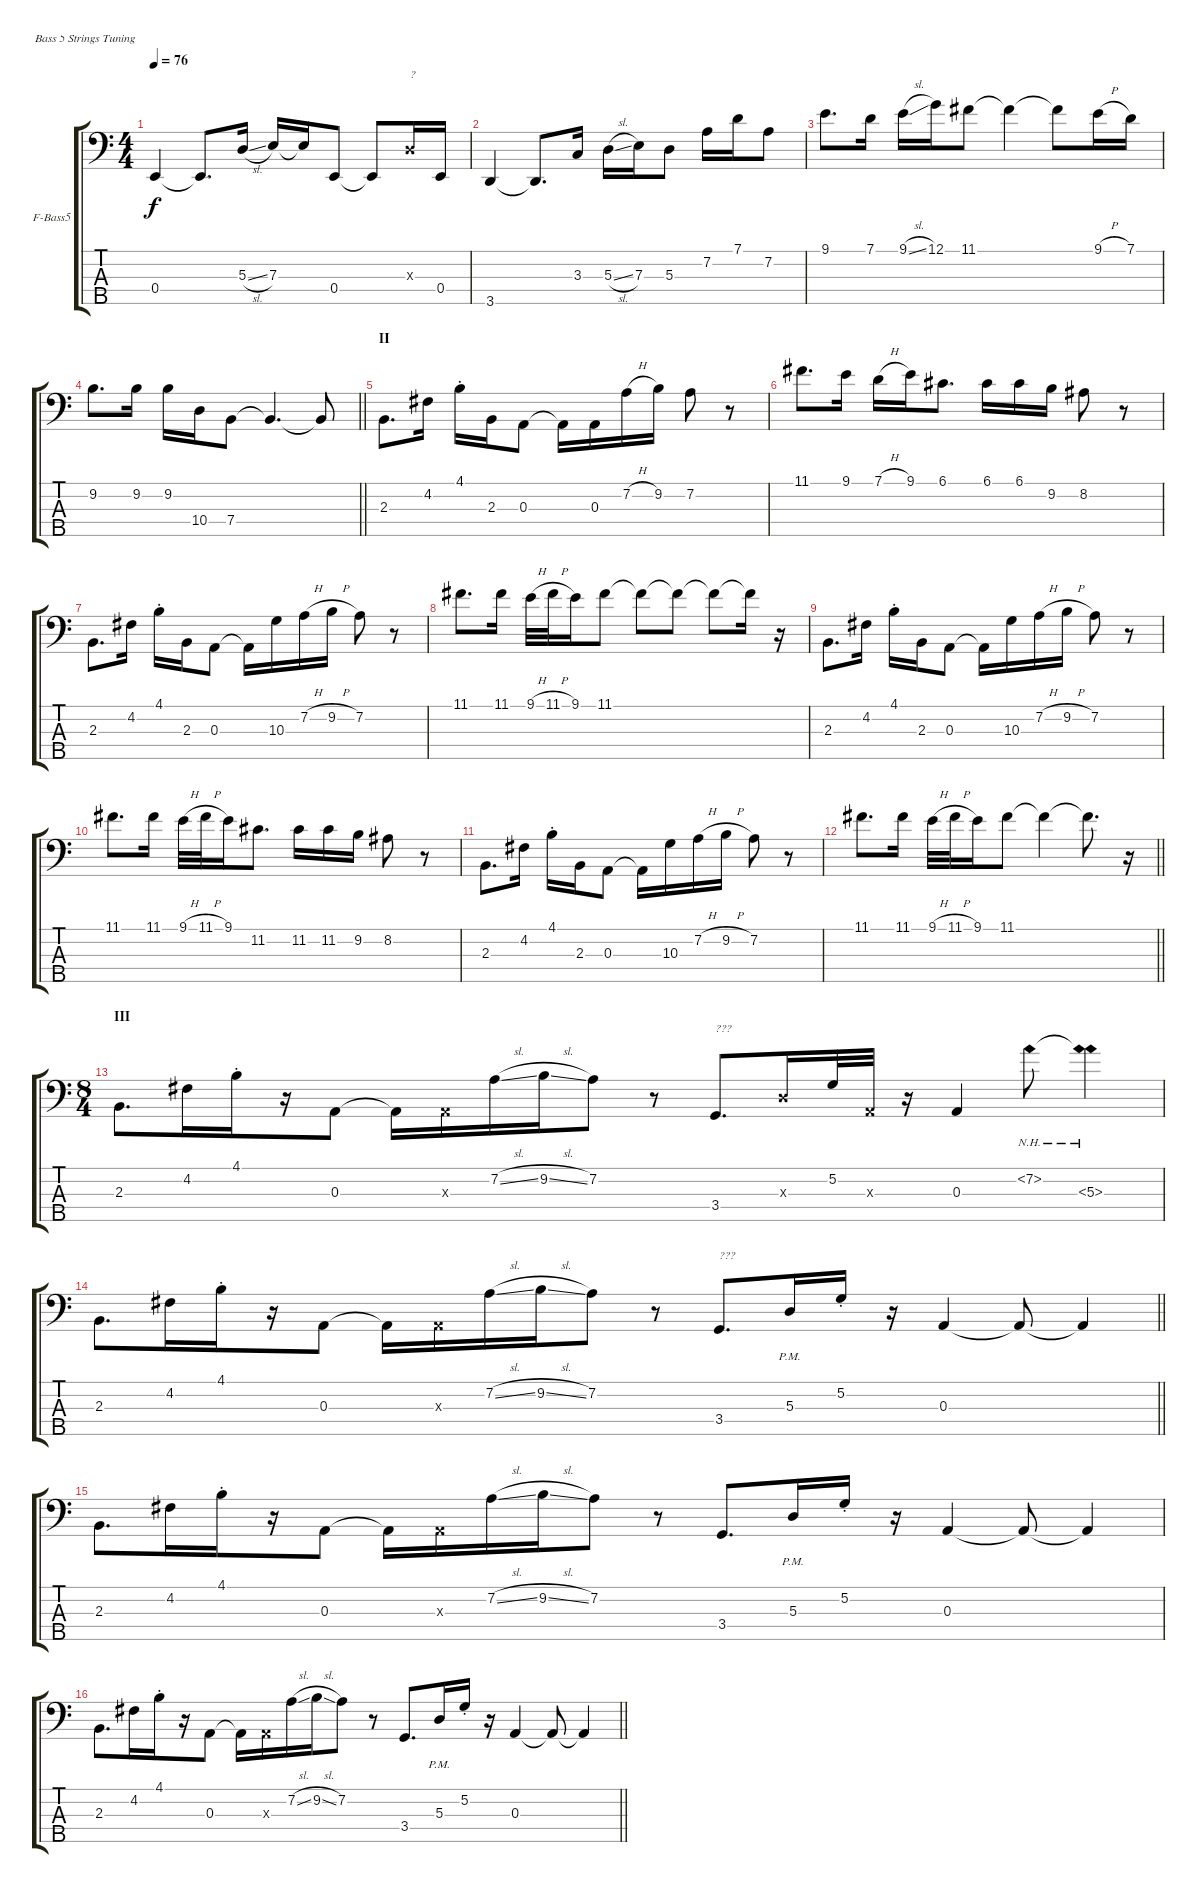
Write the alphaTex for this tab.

\bracketExtendMode groupsimilarinstruments
\firstSystemTrackNameOrientation horizontal
\otherSystemsTrackNameOrientation horizontal
\track ("Johan DeFarfalla - Bass" "F-Bass5") {instrument fretlessbass}
\staff {score tabs}
\tuning (G2 D2 A1 E1 B0)
\ts (4 4)
\tempo 76
\clef f4
\ks c
0.4.4{dy f} 0.4{t}.8{d} 5.3{sl}.16 7.3.16 7.3{t}.16 0.4.8 0.4{t}.8 5.3{x}.16{txt "?"} 0.4.16 |
3.5.4 3.5{t}.8{d} 3.3.16 5.3{sl}.16 7.3.16 5.3.8 7.2.16 7.1.16 7.2.8 |
9.1.8{d} 7.1.16 9.1{sl}.16 12.1.16 11.1.8 11.1{t}.4 11.1{t}.8 9.1{h}.16 7.1.16 |
\barLineRight lightlight
9.2.8{d} 9.2.16 9.2.16 10.4.16 7.4.8 7.4{t}.4{d} 7.4{t}.8 |
\section ("" "II")
2.3.8{d} 4.2.16 4.1{st}.16 2.3.16 0.3.8 0.3{t}.16 0.3.16 7.2{h}.16 9.2.16 7.2.8 r.8 |
11.1.8{d} 9.1.16 7.1{h}.16 9.1.16 6.1.8{d} 6.1.16 6.1.16 9.2.16 8.2.8 r.8 |
2.3.8{d} 4.2.16 4.1{st}.16 2.3.16 0.3.8 0.3{t}.16 10.3.16 7.2{h}.16 9.2{h}.16 7.2.8 r.8 |
11.1.8{d} 11.1.16 9.1{h}.32 11.1{h}.32 9.1.16 11.1.8 11.1{t}.8 11.1{t}.8 11.1{t}.8 11.1{t}.16 r.16 |
2.3.8{d} 4.2.16 4.1{st}.16 2.3.16 0.3.8 0.3{t}.16 10.3.16 7.2{h}.16 9.2{h}.16 7.2.8 r.8 |
11.1.8{d} 11.1.16 9.1{h}.32 11.1{h}.32 9.1.16 11.2.8{d} 11.2.16 11.2.16 9.2.16 8.2.8 r.8 |
2.3.8{d} 4.2.16 4.1{st}.16 2.3.16 0.3.8 0.3{t}.16 10.3.16 7.2{h}.16 9.2{h}.16 7.2.8 r.8 |
\barLineRight lightlight
11.1.8{d} 11.1.16 9.1{h}.32 11.1{h}.32 9.1.16 11.1.8 11.1{t}.4 11.1{t}.8{d} r.16 |
\ts (8 4)
\beaming (8 4 4 4 4)
\section ("" "III")
2.3.8{d} 4.2.16 4.1{st}.16 r.16 0.3.8 0.3{t}.16 0.3{x}.16 7.2{sl}.16 9.2{sl}.16 7.2.8 r.8 3.4.8{d txt "???"} 5.3{x}.16 5.2.32 0.3{x}.32 r.16 0.3.4 7.2{nh}.8 (7.2{nh t} 5.3{nh}).4 |
\barLineRight lightlight
2.3.8{d} 4.2.16 4.1{st}.16 r.16 0.3.8 0.3{t}.16 0.3{x}.16 7.2{sl}.16 9.2{sl}.16 7.2.8 r.8 3.4.8{d txt "???"} 5.3{pm}.16 5.2{st}.16 r.16 0.3.4 0.3{t}.8 0.3{t}.4 |
2.3.8{d} 4.2.16 4.1{st}.16 r.16 0.3.8 0.3{t}.16 0.3{x}.16 7.2{sl}.16 9.2{sl}.16 7.2.8 r.8 3.4.8{d} 5.3{pm}.16 5.2{st}.16 r.16 0.3.4 0.3{t}.8 0.3{t}.4 |
\barLineRight lightlight
2.3.8{d} 4.2.16 4.1{st}.16 r.16 0.3.8 0.3{t}.16 0.3{x}.16 7.2{sl}.16 9.2{sl}.16 7.2.8 r.8 3.4.8{d} 5.3{pm}.16 5.2{st}.16 r.16 0.3.4 0.3{t}.8 0.3{t}.4
